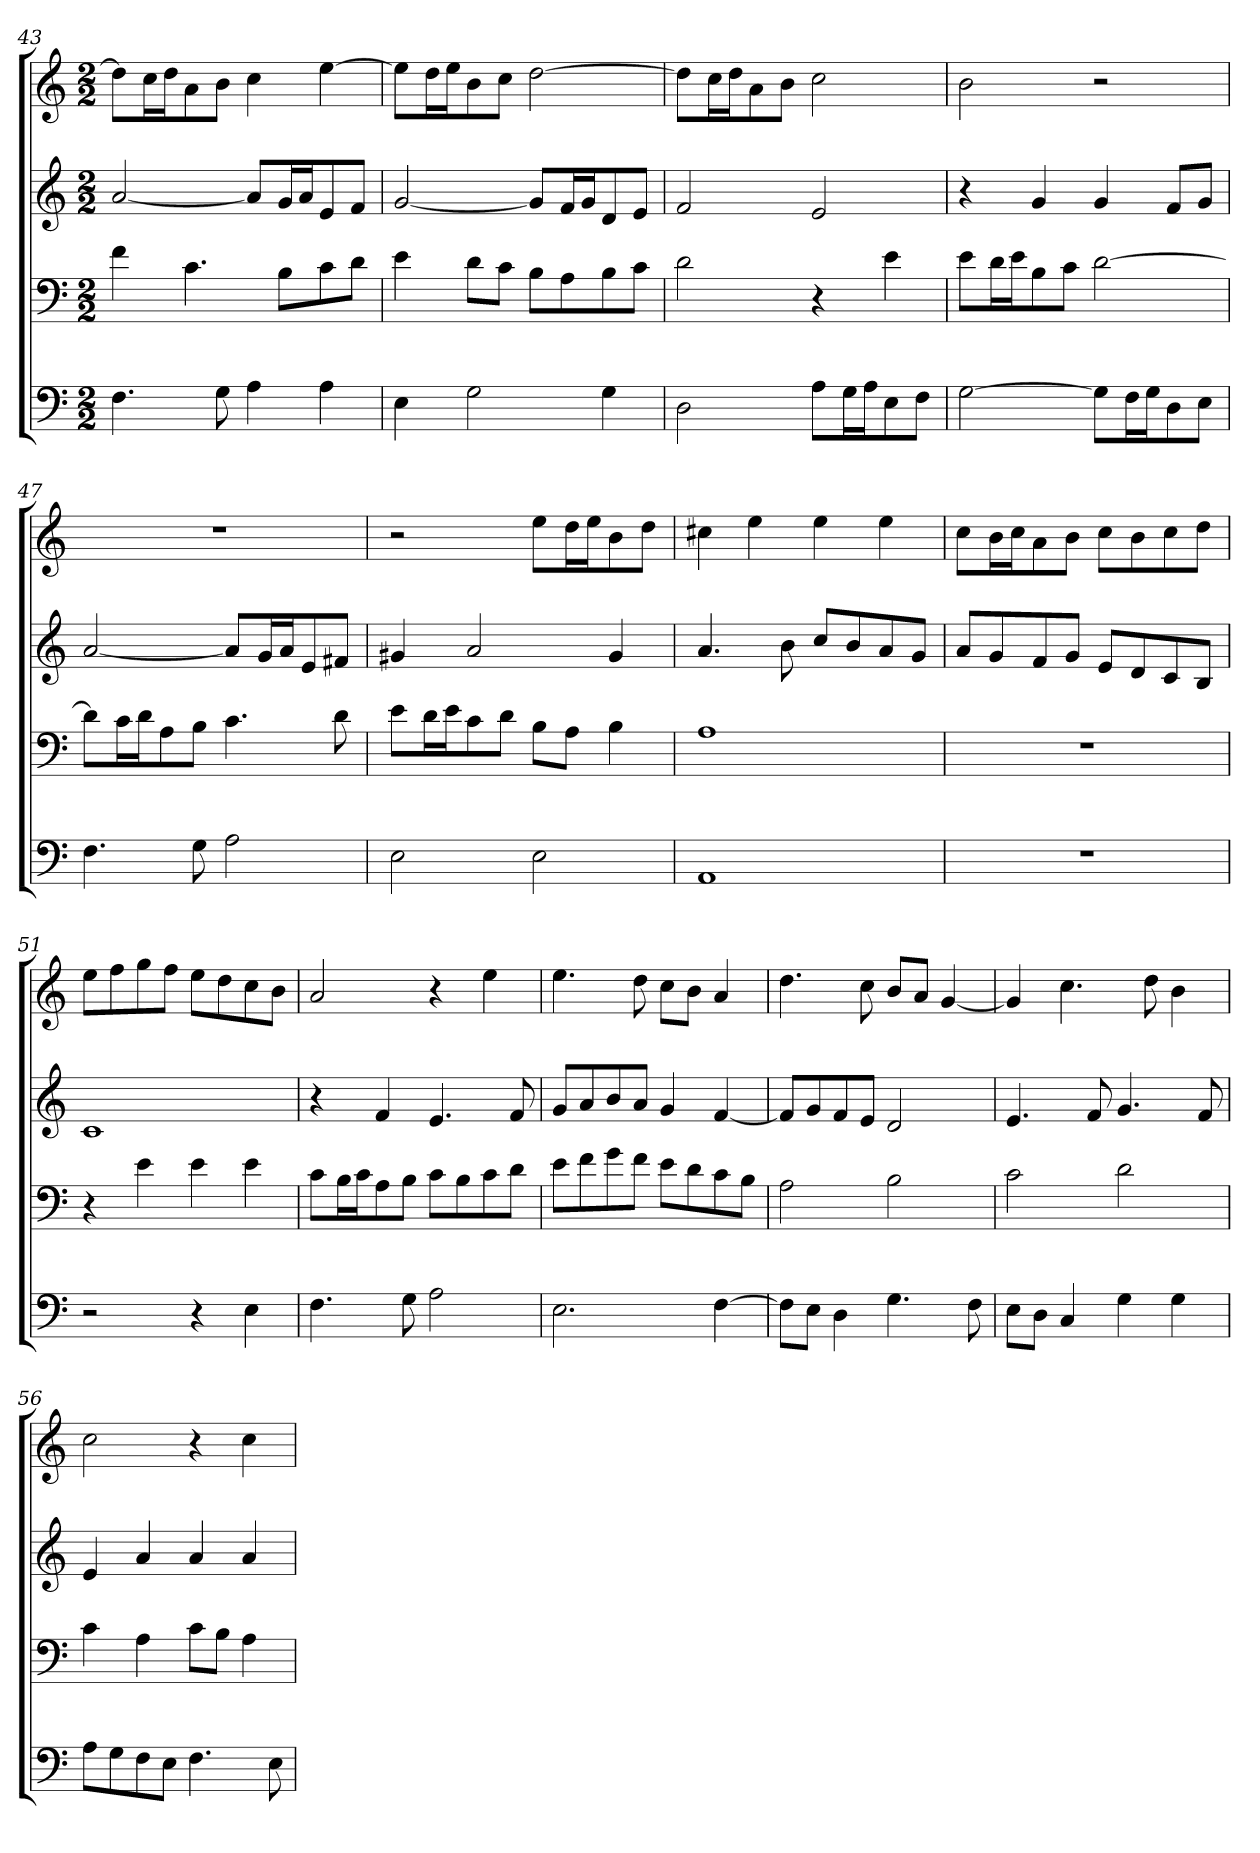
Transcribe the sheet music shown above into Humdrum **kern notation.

**kern	**kern	**kern	**kern
*part4	*part3	*part2	*part1
*staff4	*staff3	*staff2	*staff1
*clefF4	*clefF4	*clefG2	*clefG2
*k[]	*k[]	*k[]	*k[]
*D:dor	*D:dor	*D:dor	*D:dor
*M2/2	*M2/2	*M2/2	*M2/2
=43	=43	=43	=43
4.F	4f	[2a	8dd\L]
.	.	.	16cc\L
.	.	.	16dd\J
.	4.c	.	8a\
8G	.	.	8b\J
4A	.	8a/L]	4cc
.	8B\L	16g/L	.
.	.	16a/J	.
4A	8c\	8e/	[4ee
.	8d\J	8f/J	.
=44	=44	=44	=44
4E	4e	[2g	8ee\L]
.	.	.	16dd\L
.	.	.	16ee\J
2G	8d\L	.	8b\
.	8c\J	.	8cc\J
.	8B\L	8g/L]	[2dd
.	8A\	16f/L	.
.	.	16g/J	.
4G	8B\	8d/	.
.	8c\J	8e/J	.
=45	=45	=45	=45
2D	2d	2f	8dd\L]
.	.	.	16cc\L
.	.	.	16dd\J
.	.	.	8a\
.	.	.	8b\J
8A\L	4r	2e	2cc
16G\L	.	.	.
16A\J	.	.	.
8E\	4e	.	.
8F\J	.	.	.
=46	=46	=46	=46
[2G	8e\L	4r	2b
.	16d\L	.	.
.	16e\J	.	.
.	8B\	4g	.
.	8c\J	.	.
8G\L]	[2d	4g	2r
16F\L	.	.	.
16G\J	.	.	.
8D\	.	8f/L	.
8E\J	.	8g/J	.
=47	=47	=47	=47
4.F	8d\L]	[2a	1r
.	16c\L	.	.
.	16d\J	.	.
.	8A\	.	.
8G	8B\J	.	.
2A	4.c	8a/L]	.
.	.	16g/L	.
.	.	16a/J	.
.	.	8e/	.
.	8d	8f#X/J	.
=48	=48	=48	=48
2E	8e\L	4g#X	2r
.	16d\L	.	.
.	16e\J	.	.
.	8c\	2a	.
.	8d\J	.	.
2E	8B\L	.	8ee\L
.	8A\J	.	16dd\L
.	.	.	16ee\J
.	4B	4g#	8b\
.	.	.	8dd\J
=49	=49	=49	=49
1AA	1A	4.a	4cc#X
.	.	.	4ee
.	.	8b	.
.	.	8cc/L	4ee
.	.	8b/	.
.	.	8a/	4ee
.	.	8g/J	.
=50	=50	=50	=50
1r	1r	8a/L	8cc\L
.	.	8g/	16b\L
.	.	.	16cc\J
.	.	8f/	8a\
.	.	8g/J	8b\J
.	.	8e/L	8cc\L
.	.	8d/	8b\
.	.	8c/	8cc\
.	.	8B/J	8dd\J
=51	=51	=51	=51
2r	4r	1c	8ee\L
.	.	.	8ff\
.	4e	.	8gg\
.	.	.	8ff\J
4r	4e	.	8ee\L
.	.	.	8dd\
4E	4e	.	8cc\
.	.	.	8b\J
=52	=52	=52	=52
4.F	8c\L	4r	2a
.	16B\L	.	.
.	16c\J	.	.
.	8A\	4f	.
8G	8B\J	.	.
2A	8c\L	4.e	4r
.	8B\	.	.
.	8c\	.	4ee
.	8d\J	8f	.
=53	=53	=53	=53
2.E	8e\L	8g/L	4.ee
.	8f\	8a/	.
.	8g\	8b/	.
.	8f\J	8a/J	8dd
.	8e\L	4g	8cc\L
.	8d\	.	8b\J
[4F	8c\	[4f	4a
.	8B\J	.	.
=54	=54	=54	=54
8F\L]	2A	8f/L]	4.dd
8E\J	.	8g/	.
4D	.	8f/	.
.	.	8e/J	8cc
4.G	2B	2d	8b/L
.	.	.	8a/J
.	.	.	[4g
8F	.	.	.
=55	=55	=55	=55
8E\L	2c	4.e	4g]
8D\J	.	.	.
4C	.	.	4.cc
.	.	8f	.
4G	2d	4.g	.
.	.	.	8dd
4G	.	.	4b
.	.	8f	.
=56	=56	=56	=56
8A\L	4c	4e	2cc
8G\	.	.	.
8F\	4A	4a	.
8E\J	.	.	.
4.F	8c\L	4a	4r
.	8B\J	.	.
.	4A	4a	4cc
8E	.	.	.
=	=	=	=
*-	*-	*-	*-
